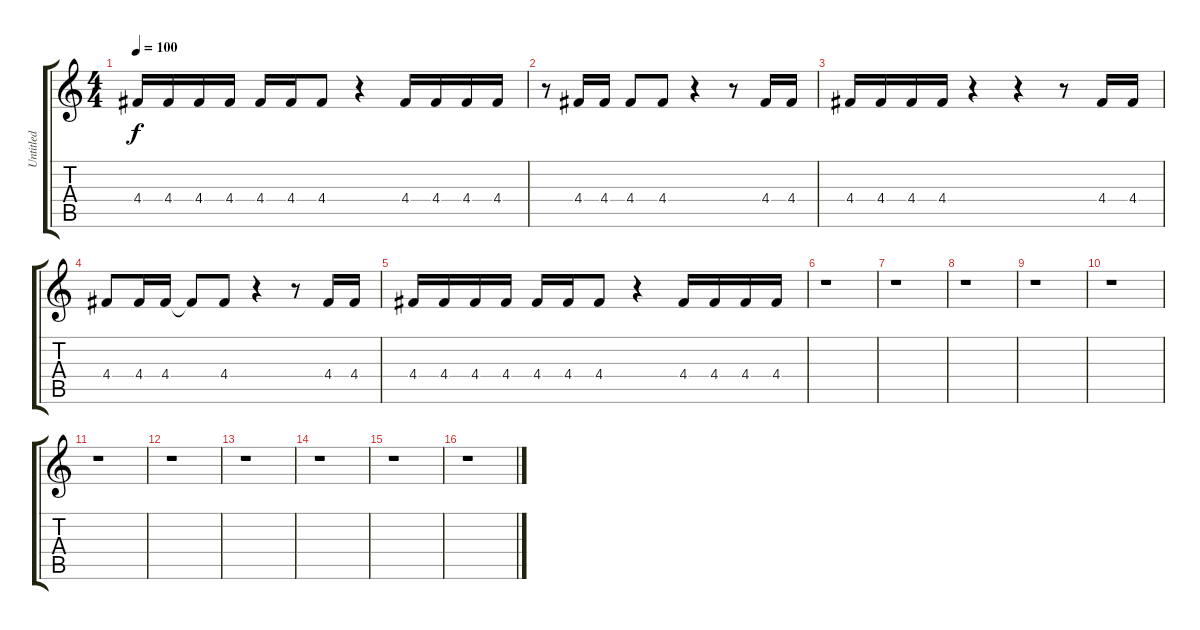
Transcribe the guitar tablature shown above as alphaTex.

\track ("Untitled" "Untitled") {instrument electricguitarjazz}
\staff {score tabs}
\tuning (E4 B3 G3 D3 A2 E2) {hide}
\ts (4 4)
\tempo 100
\clef g2
\ks c
4.4.16{dy f} 4.4.16 4.4.16 4.4.16 4.4.16 4.4.16 4.4.8 r.4 4.4.16 4.4.16 4.4.16 4.4.16 |
r.8 4.4.16 4.4.16 4.4.8 4.4.8 r.4 r.8 4.4.16 4.4.16 |
4.4.16 4.4.16 4.4.16 4.4.16 r.4 r.4 r.8 4.4.16 4.4.16 |
4.4.8 4.4.16 4.4.16 4.4{t}.8 4.4.8 r.4 r.8 4.4.16 4.4.16 |
4.4.16 4.4.16 4.4.16 4.4.16 4.4.16 4.4.16 4.4.8 r.4 4.4.16 4.4.16 4.4.16 4.4.16 |
r.1 |
r.1 |
r.1 |
r.1 |
r.1 |
r.1 |
r.1 |
r.1 |
r.1 |
r.1 |
r.1
